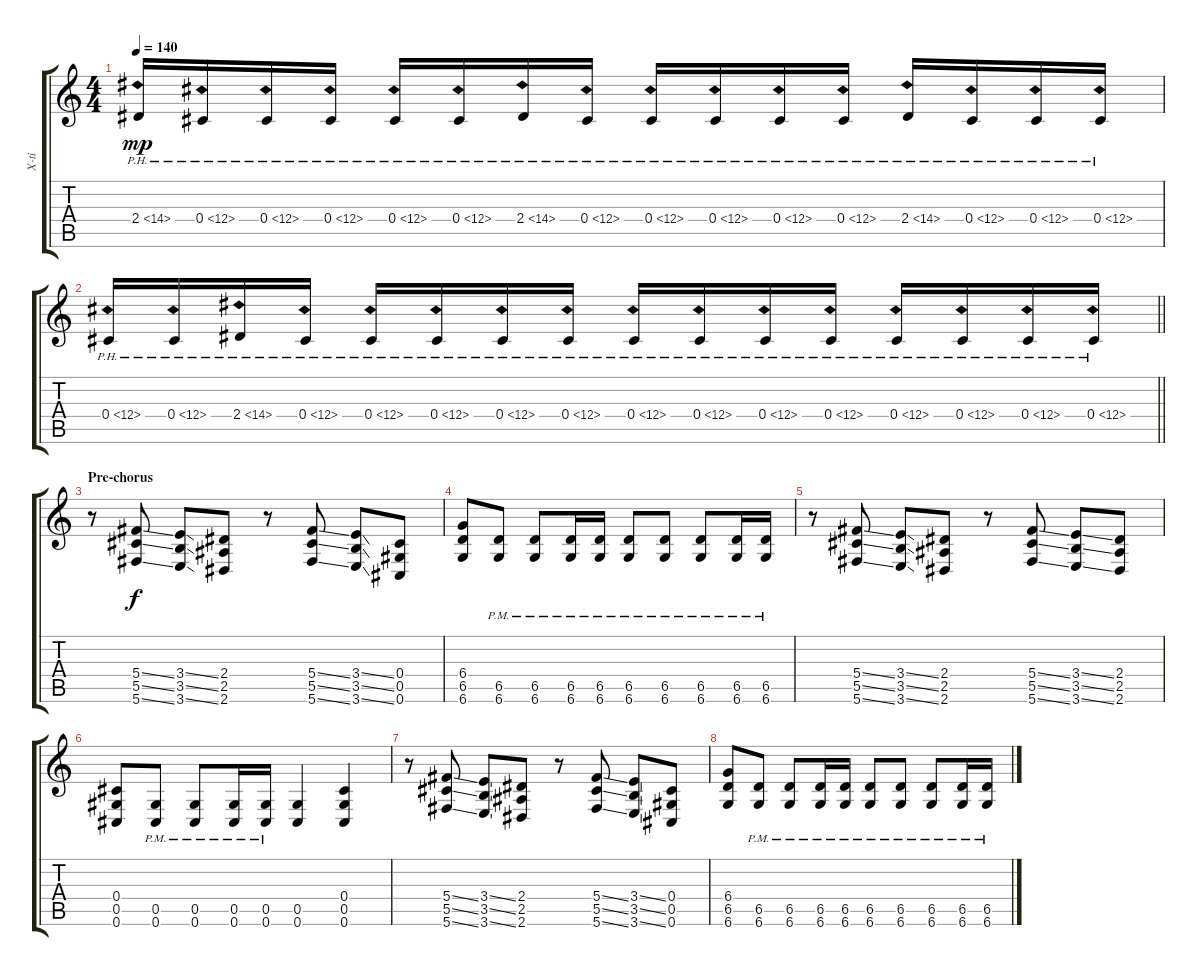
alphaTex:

\track ("X-ti" "X-ti") {instrument overdrivenguitar}
\staff {score tabs}
\tuning (Eb4 Bb3 Gb3 Db3 Ab2 Db2) {hide}
\ts (4 4)
\tempo 140
\clef g2
\ks c
2.4{ph 12}.16{dy mp} 0.4{ph 12}.16 0.4{ph 12}.16 0.4{ph 12}.16 0.4{ph 12}.16 0.4{ph 12}.16 2.4{ph 12}.16 0.4{ph 12}.16 0.4{ph 12}.16 0.4{ph 12}.16 0.4{ph 12}.16 0.4{ph 12}.16 2.4{ph 12}.16 0.4{ph 12}.16 0.4{ph 12}.16 0.4{ph 12}.16 |
\barLineRight lightlight
0.4{ph 12}.16 0.4{ph 12}.16 2.4{ph 12}.16 0.4{ph 12}.16 0.4{ph 12}.16 0.4{ph 12}.16 0.4{ph 12}.16 0.4{ph 12}.16 0.4{ph 12}.16 0.4{ph 12}.16 0.4{ph 12}.16 0.4{ph 12}.16 0.4{ph 12}.16 0.4{ph 12}.16 0.4{ph 12}.16 0.4{ph 12}.16 |
\section ("" "Pre-chorus")
r.8 (5.4{ss} 5.5{ss} 5.6{ss}).8{dy f} (3.4{ss} 3.5{ss} 3.6{ss}).8 (2.4 2.5 2.6).8 r.8 (5.4{ss} 5.5{ss} 5.6{ss}).8 (3.4{ss} 3.5{ss} 3.6{ss}).8 (0.4 0.5 0.6).8 |
(6.4 6.5 6.6).8 (6.5{pm} 6.6{pm}).8 (6.5{pm} 6.6{pm}).8 (6.5{pm} 6.6{pm}).16 (6.5{pm} 6.6{pm}).16 (6.5{pm} 6.6{pm}).8 (6.5{pm} 6.6{pm}).8 (6.5{pm} 6.6{pm}).8 (6.5{pm} 6.6{pm}).16 (6.5{pm} 6.6{pm}).16 |
r.8 (5.4{ss} 5.5{ss} 5.6{ss}).8 (3.4{ss} 3.5{ss} 3.6{ss}).8 (2.4 2.5 2.6).8 r.8 (5.4{ss} 5.5{ss} 5.6{ss}).8 (3.4{ss} 3.5{ss} 3.6{ss}).8 (2.4 2.5 2.6).8 |
(0.4 0.5 0.6).8 (0.5{pm} 0.6{pm}).8 (0.5{pm} 0.6{pm}).8 (0.5{pm} 0.6{pm}).16 (0.5{pm} 0.6{pm}).16 (0.5 0.6).4 (0.4 0.5 0.6).4 |
r.8 (5.4{ss} 5.5{ss} 5.6{ss}).8 (3.4{ss} 3.5{ss} 3.6{ss}).8 (2.4 2.5 2.6).8 r.8 (5.4{ss} 5.5{ss} 5.6{ss}).8 (3.4{ss} 3.5{ss} 3.6{ss}).8 (0.4 0.5 0.6).8 |
(6.4 6.5 6.6).8 (6.5{pm} 6.6{pm}).8 (6.5{pm} 6.6{pm}).8 (6.5{pm} 6.6{pm}).16 (6.5{pm} 6.6{pm}).16 (6.5{pm} 6.6{pm}).8 (6.5{pm} 6.6{pm}).8 (6.5{pm} 6.6{pm}).8 (6.5{pm} 6.6{pm}).16 (6.5{pm} 6.6{pm}).16
